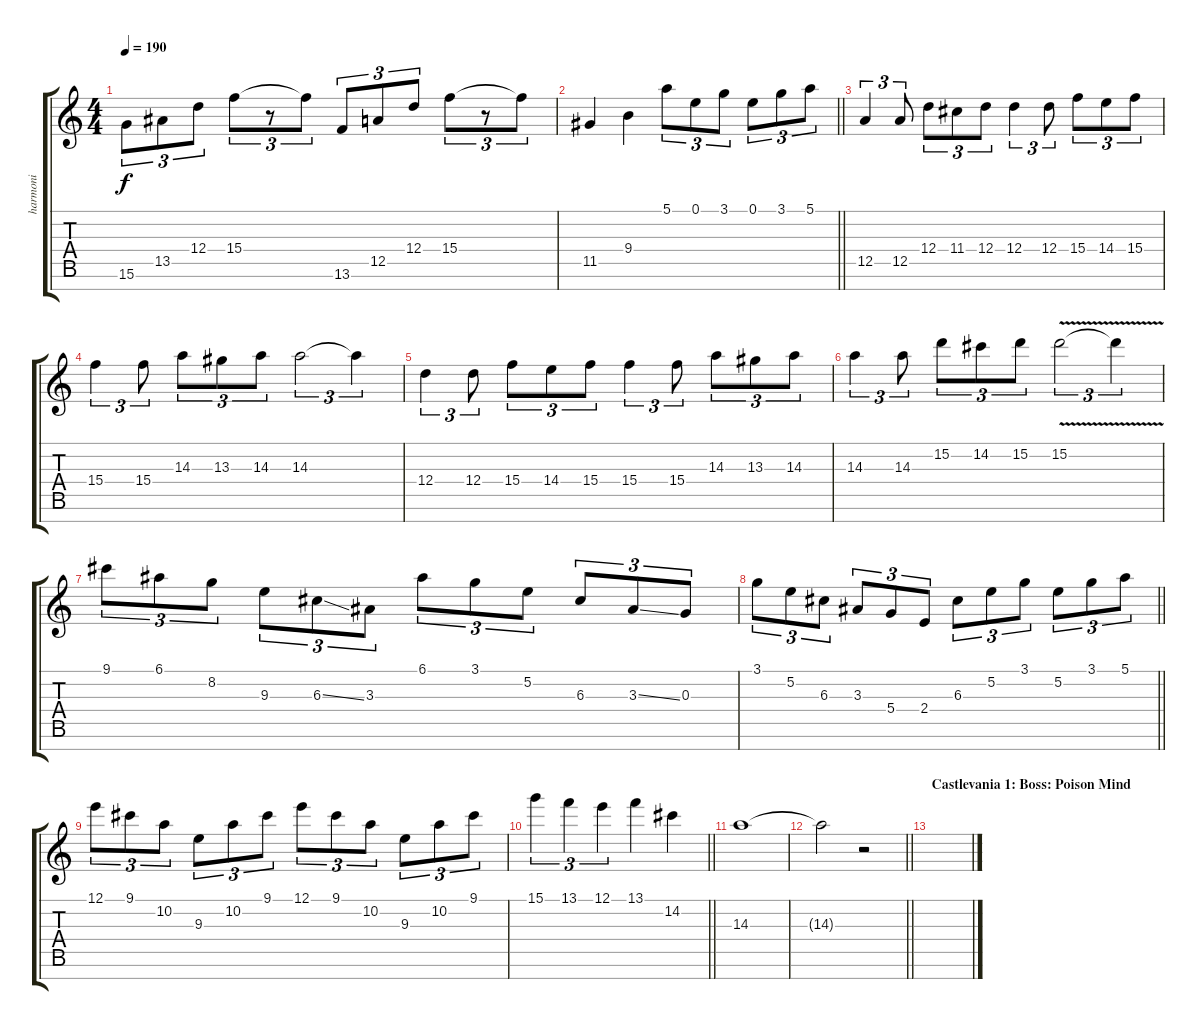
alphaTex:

\track ("harmoni" "harmoni") {instrument distortionguitar}
\staff {score tabs}
\tuning (E4 B3 G3 D3 A2 E2 B1) {hide}
\ts (4 4)
\tempo 190
\clef g2
\ks c
15.6.8{tu (3 2) dy f} 13.5.8{tu (3 2)} 12.4.8{tu (3 2)} 15.4.8{tu (3 2)} r.8{tu (3 2)} 15.4{t}.8{tu (3 2)} 13.6.8{tu (3 2)} 12.5.8{tu (3 2)} 12.4.8{tu (3 2)} 15.4.8{tu (3 2)} r.8{tu (3 2)} 15.4{t}.8{tu (3 2)} |
\barLineRight lightlight
11.5.4 9.4.4 5.1.8{tu (3 2)} 0.1.8{tu (3 2)} 3.1.8{tu (3 2)} 0.1.8{tu (3 2)} 3.1.8{tu (3 2)} 5.1.8{tu (3 2)} |
\section ("" "")
12.5.4{tu (3 2)} 12.5.8{tu (3 2)} 12.4.8{tu (3 2)} 11.4.8{tu (3 2)} 12.4.8{tu (3 2)} 12.4.4{tu (3 2)} 12.4.8{tu (3 2)} 15.4.8{tu (3 2)} 14.4.8{tu (3 2)} 15.4.8{tu (3 2)} |
15.4.4{tu (3 2)} 15.4.8{tu (3 2)} 14.3.8{tu (3 2)} 13.3.8{tu (3 2)} 14.3.8{tu (3 2)} 14.3.2{tu (3 2)} 14.3{t}.4{tu (3 2)} |
12.4.4{tu (3 2)} 12.4.8{tu (3 2)} 15.4.8{tu (3 2)} 14.4.8{tu (3 2)} 15.4.8{tu (3 2)} 15.4.4{tu (3 2)} 15.4.8{tu (3 2)} 14.3.8{tu (3 2)} 13.3.8{tu (3 2)} 14.3.8{tu (3 2)} |
14.3.4{tu (3 2)} 14.3.8{tu (3 2)} 15.2.8{tu (3 2)} 14.2.8{tu (3 2)} 15.2.8{tu (3 2)} 15.2{v}.2{tu (3 2)} 15.2{t}.4{tu (3 2)} |
9.1.8{tu (3 2)} 6.1.8{tu (3 2)} 8.2.8{tu (3 2)} 9.3.8{tu (3 2)} 6.3{ss}.8{tu (3 2)} 3.3.8{tu (3 2)} 6.1.8{tu (3 2)} 3.1.8{tu (3 2)} 5.2.8{tu (3 2)} 6.3.8{tu (3 2)} 3.3{ss}.8{tu (3 2)} 0.3.8{tu (3 2)} |
\barLineRight lightlight
3.1.8{tu (3 2)} 5.2.8{tu (3 2)} 6.3.8{tu (3 2)} 3.3.8{tu (3 2)} 5.4.8{tu (3 2)} 2.4.8{tu (3 2)} 6.3.8{tu (3 2)} 5.2.8{tu (3 2)} 3.1.8{tu (3 2)} 5.2.8{tu (3 2)} 3.1.8{tu (3 2)} 5.1.8{tu (3 2)} |
12.1.8{tu (3 2)} 9.1.8{tu (3 2)} 10.2.8{tu (3 2)} 9.3.8{tu (3 2)} 10.2.8{tu (3 2)} 9.1.8{tu (3 2)} 12.1.8{tu (3 2)} 9.1.8{tu (3 2)} 10.2.8{tu (3 2)} 9.3.8{tu (3 2)} 10.2.8{tu (3 2)} 9.1.8{tu (3 2)} |
\barLineRight lightlight
15.1.4{tu (3 2)} 13.1.4{tu (3 2)} 12.1.4{tu (3 2)} 13.1.4 14.2.4 |
14.3.1 |
\barLineRight lightlight
14.3{t}.2 r.2 |
\section ("" "Castlevania 1: Boss: Poison Mind")
